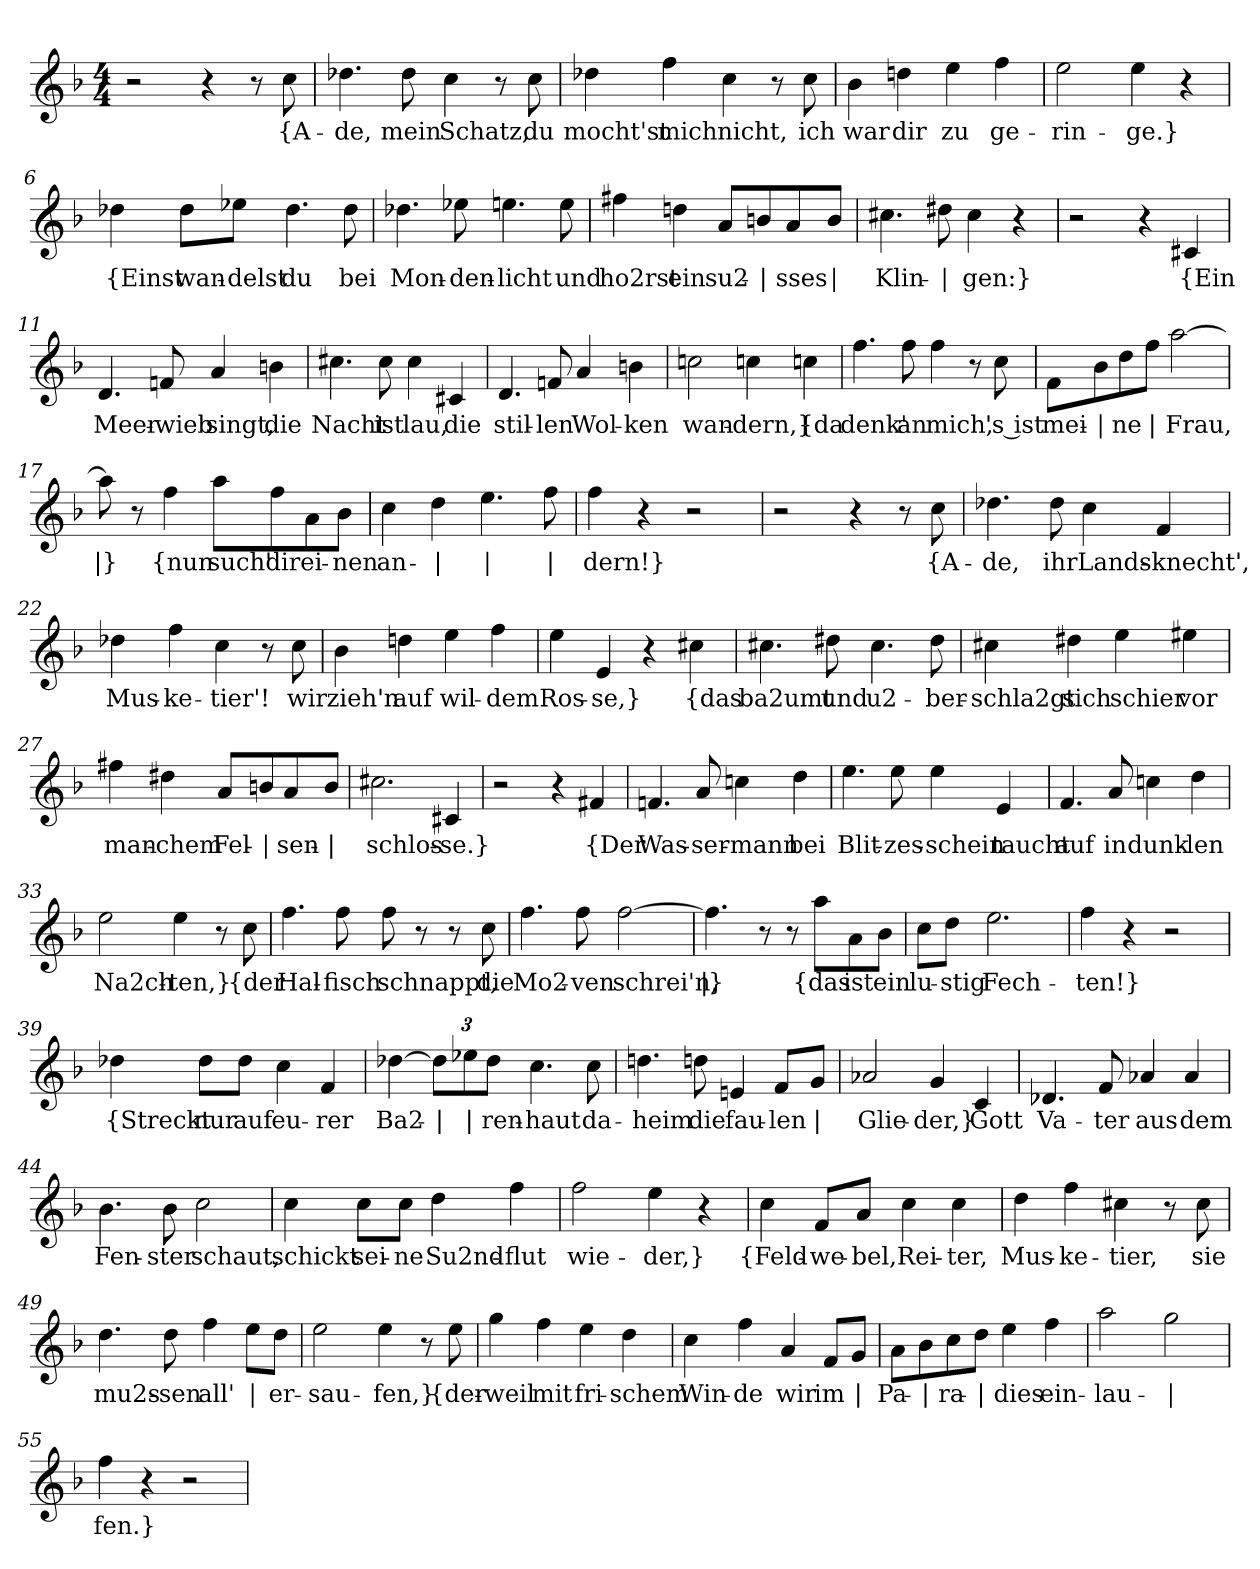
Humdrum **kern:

**kern	**text
*part1	*part1
*staff1	*staff1
*clefG2	*
*k[b-]	*
*M4/4	*
=1	=1
2r	.
4r	.
8r	.
!	!LO:LY:b
8cc\	{A-
=2	=2
!	!LO:LY:b
4.dd-X\	-de,
!	!LO:LY:b
8dd-\	mein
!	!LO:LY:b
4cc\	Schatz,
8r	.
!	!LO:LY:b
8cc\	du
=3	=3
!	!LO:LY:b
4dd-X\	mocht'st
!	!LO:LY:b
4ff\	mich
!	!LO:LY:b
4cc\	nicht,
8r	.
!	!LO:LY:b
8cc\	ich
=4	=4
!	!LO:LY:b
4b-\	war
!	!LO:LY:b
4ddn\	dir
!	!LO:LY:b
4ee\	zu
!	!LO:LY:b
4ff\	ge-
=5	=5
!	!LO:LY:b
2ee\	-rin-
!	!LO:LY:b
4ee\	-ge.}
4r	.
!!LO:LB:g=z
=6	=6
!	!LO:LY:b
4dd-X\	{Einst
!	!LO:LY:b
8dd-\L	wan-
!	!LO:LY:b
8ee-X\J	-delst
!	!LO:LY:b
4.dd-\	du
!	!LO:LY:b
8dd-\	bei
=7	=7
!	!LO:LY:b
4.dd-X\	Mon-
!	!LO:LY:b
8ee-X\	-den-
!	!LO:LY:b
4.een\	-licht
!	!LO:LY:b
8ee\	und
=8	=8
!	!LO:LY:b
4ff#X\	ho2rst
!	!LO:LY:b
4ddn\	ein
!	!LO:LY:b
8a/L	su2-
!	!LO:LY:b
8bn/	|
!	!LO:LY:b
8a/	-sses
!	!LO:LY:b
8b/J	|
=9	=9
!	!LO:LY:b
4.cc#X\	Klin-
!	!LO:LY:b
8dd#X\	|
!	!LO:LY:b
4cc#\	-gen:}
4r	.
=10	=10
2r	.
4r	.
!	!LO:LY:b
4c#X/	{Ein
!!LO:LB:g=z
=11	=11
!	!LO:LY:b
4.d/	Meer-
!	!LO:LY:b
8fn/	-wieb
!	!LO:LY:b
4a/	singt,
!	!LO:LY:b
4bn\	die
=12	=12
!	!LO:LY:b
4.cc#X\	Nacht
!	!LO:LY:b
8cc#\	ist
!	!LO:LY:b
4cc#\	lau,
!	!LO:LY:b
4c#X/	die
=13	=13
!	!LO:LY:b
4.d/	stil-
!	!LO:LY:b
8fn/	-len
!	!LO:LY:b
4a/	Wol-
!	!LO:LY:b
4bn\	-ken
=14	=14
!	!LO:LY:b
2ccn\	wan-
!	!LO:LY:b
4ccn\	-dern,}
!	!LO:LY:b
4ccn\	{da
=15	=15
!	!LO:LY:b
4.ff\	denk'
!	!LO:LY:b
8ff\	an
!	!LO:LY:b
4ff\	mich,
8r	.
!	!LO:LY:b
8cc\	's ist
!!LO:LB:g=z
=16	=16
!	!LO:LY:b
8f\L	mei-
!	!LO:LY:b
8b-\	|
!	!LO:LY:b
8dd\	-ne
!	!LO:LY:b
8ff\J	|
!	!LO:LY:b
[2aa\	Frau,
=17	=17
!	!LO:LY:b
8aa\]	|}
8r	.
!	!LO:LY:b
4ff\	{nun
!	!LO:LY:b
8aa\L	such'
!	!LO:LY:b
8ff\	dir
!	!LO:LY:b
8a\	ei-
!	!LO:LY:b
8b-\J	-nen
=18	=18
!	!LO:LY:b
4cc\	an-
!	!LO:LY:b
4dd\	|
!	!LO:LY:b
4.ee\	|
!	!LO:LY:b
8ff\	|
=19	=19
!	!LO:LY:b
4ff\	-dern!}
4r	.
2r	.
=20	=20
2r	.
4r	.
8r	.
!	!LO:LY:b
8cc\	{A-
=21	=21
!	!LO:LY:b
4.dd-X\	-de,
!	!LO:LY:b
8dd-\	ihr
!	!LO:LY:b
4cc\	Lands-
!	!LO:LY:b
4f/	-knecht',
!!LO:LB:g=z
=22	=22
!	!LO:LY:b
4dd-X\	Mus-
!	!LO:LY:b
4ff\	-ke-
!	!LO:LY:b
4cc\	-tier'!
8r	.
!	!LO:LY:b
8cc\	wir
=23	=23
!	!LO:LY:b
4b-\	zieh'n
!	!LO:LY:b
4ddn\	auf
!	!LO:LY:b
4ee\	wil-
!	!LO:LY:b
4ff\	-dem
=24	=24
!	!LO:LY:b
4ee\	Ros-
!	!LO:LY:b
4e/	-se,}
4r	.
!	!LO:LY:b
4cc#X\	{das
=25	=25
!	!LO:LY:b
4.cc#X\	ba2umt
!	!LO:LY:b
8dd#X\	und
!	!LO:LY:b
4.cc#\	u2-
!	!LO:LY:b
8dd#\	-ber-
!!LO:LB:g=z
=26	=26
!	!LO:LY:b
4cc#X\	-schla2gt
!	!LO:LY:b
4dd#X\	sich
!	!LO:LY:b
4ee\	schier
!	!LO:LY:b
4ee#X\	vor
=27	=27
!	!LO:LY:b
4ff#X\	man-
!	!LO:LY:b
4dd#X\	-chem
!	!LO:LY:b
8a/L	Fel-
!	!LO:LY:b
8bn/	|
!	!LO:LY:b
8a/	-sen-
!	!LO:LY:b
8b/J	|
=28	=28
!	!LO:LY:b
2.cc#X\	-schlos-
!	!LO:LY:b
4c#X/	-se.}
=29	=29
2r	.
4r	.
!	!LO:LY:b
4f#X/	{Der
=30	=30
!	!LO:LY:b
4.fn/	Was-
!	!LO:LY:b
8a/	-ser-
!	!LO:LY:b
4ccn\	-mann
!	!LO:LY:b
4dd\	bei
!!LO:LB:g=z
=31	=31
!	!LO:LY:b
4.ee\	Blit-
!	!LO:LY:b
8ee\	-zes-
!	!LO:LY:b
4ee\	schein
!	!LO:LY:b
4e/	taucht
=32	=32
!	!LO:LY:b
4.f/	auf
!	!LO:LY:b
8a/	in
!	!LO:LY:b
4ccn\	dunk-
!	!LO:LY:b
4dd\	-len
=33	=33
!	!LO:LY:b
2ee\	Na2ch-
!	!LO:LY:b
4ee\	-ten,}
8r	.
!	!LO:LY:b
8cc\	{der
=34	=34
!	!LO:LY:b
4.ff\	Hal-
!	!LO:LY:b
8ff\	-fisch
!	!LO:LY:b
8ff\	schnappt,
8r	.
8r	.
!	!LO:LY:b
8cc\	die
!!LO:LB:g=z
=35	=35
!	!LO:LY:b
4.ff\	Mo2-
!	!LO:LY:b
8ff\	-ven
!	!LO:LY:b
[2ff\	schrei'n,
=36	=36
!	!LO:LY:b
4.ff\]	|}
8r	.
8r	.
!	!LO:LY:b
8aa\L	{das
!	!LO:LY:b
8a\	ist
!	!LO:LY:b
8b-\J	ein
=37	=37
!	!LO:LY:b
8cc\L	lu-
!	!LO:LY:b
8dd\J	-stig
!	!LO:LY:b
2.ee\	Fech-
=38	=38
!	!LO:LY:b
4ff\	-ten!}
4r	.
2r	.
=39	=39
!	!LO:LY:b
4dd-X\	{Streckt
!	!LO:LY:b
8dd-\L	nur
!	!LO:LY:b
8dd-\J	auf
!	!LO:LY:b
4cc\	eu-
!	!LO:LY:b
4f/	-rer
!!LO:LB:g=z
=40	=40
!	!LO:LY:b
[4dd-X\	Ba2-
*Xbrackettup	*
!	!LO:LY:b
12dd-\L]	|
!	!LO:LY:b
12ee-X\	|
!	!LO:LY:b
12dd-\J	-ren-
!	!LO:LY:b
4.cc\	-haut
!	!LO:LY:b
8cc\	da-
=41	=41
!	!LO:LY:b
4.ddn\	-heim
!	!LO:LY:b
8ddn\	die
!	!LO:LY:b
4en/	fau-
!	!LO:LY:b
8f/L	-len
!	!LO:LY:b
8g/J	|
=42	=42
!	!LO:LY:b
2a-X/	Glie-
!	!LO:LY:b
4g/	-der,}
!	!LO:LY:b
4c/	Gott
=43	=43
!	!LO:LY:b
4.d-X/	Va-
!	!LO:LY:b
8f/	-ter
!	!LO:LY:b
4a-X/	aus
!	!LO:LY:b
4a-/	dem
!!LO:LB:g=z
=44	=44
!	!LO:LY:b
4.b-\	Fen-
!	!LO:LY:b
8b-\	-ster
!	!LO:LY:b
2cc\	schaut,
=45	=45
!	!LO:LY:b
4cc\	schickt
!	!LO:LY:b
8cc\L	sei-
!	!LO:LY:b
8cc\J	-ne
!	!LO:LY:b
4dd\	Su2nd-
!	!LO:LY:b
4ff\	-flut
=46	=46
!	!LO:LY:b
2ff\	wie-
!	!LO:LY:b
4ee\	-der,}
4r	.
=47	=47
!	!LO:LY:b
4cc\	{Feld-
!	!LO:LY:b
8f/L	-we-
!	!LO:LY:b
8a/J	-bel,
!	!LO:LY:b
4cc\	Rei-
!	!LO:LY:b
4cc\	-ter,
!!LO:PB:g=z
=48	=48
!	!LO:LY:b
4dd\	Mus-
!	!LO:LY:b
4ff\	-ke-
!	!LO:LY:b
4cc#X\	-tier,
8r	.
!	!LO:LY:b
8cc#\	sie
=49	=49
!	!LO:LY:b
4.dd\	mu2s-
!	!LO:LY:b
8dd\	-sen
!	!LO:LY:b
4ff\	all'
!	!LO:LY:b
8ee\L	|
!	!LO:LY:b
8dd\J	er-
=50	=50
!	!LO:LY:b
2ee\	-sau-
!	!LO:LY:b
4ee\	-fen,}
8r	.
!	!LO:LY:b
8ee\	{der-
=51	=51
!	!LO:LY:b
4gg\	-weil
!	!LO:LY:b
4ff\	mit
!	!LO:LY:b
4ee\	fri-
!	!LO:LY:b
4dd\	-schem
=52	=52
!	!LO:LY:b
4cc\	Win-
!	!LO:LY:b
4ff\	-de
!	!LO:LY:b
4a/	wir
!	!LO:LY:b
8f/L	im
!	!LO:LY:b
8g/J	|
!!LO:LB:g=z
=53	=53
!	!LO:LY:b
8a\L	Pa-
!	!LO:LY:b
8b-\	|
!	!LO:LY:b
8cc\	-ra-
!	!LO:LY:b
8dd\J	|
!	!LO:LY:b
4ee\	-dies
!	!LO:LY:b
4ff\	ein-
=54	=54
!	!LO:LY:b
2aa\	-lau-
!	!LO:LY:b
2gg\	|
=55	=55
!	!LO:LY:b
4ff\	-fen.}
4r	.
2r	.
=	=
*-	*-
